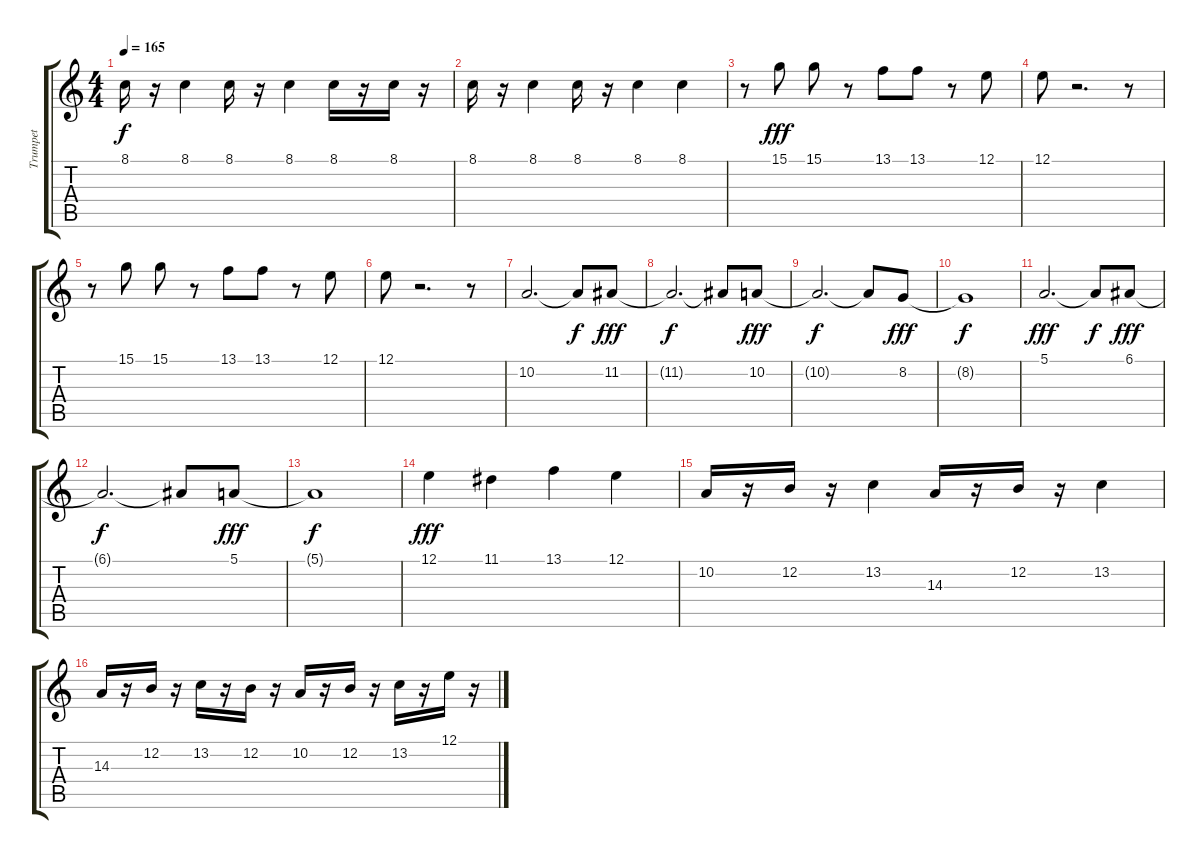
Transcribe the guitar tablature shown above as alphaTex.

\track ("Trumpet" "Trumpet") {instrument trumpet}
\staff {score tabs}
\tuning (E4 B3 G3 D3 A2 E2) {hide}
\ts (4 4)
\tempo 165
\clef g2
\ks c
8.1.16{dy f} r.16 8.1.4 8.1.16 r.16 8.1.4 8.1.16 r.16 8.1.16 r.16 |
8.1.16 r.16 8.1.4 8.1.16 r.16 8.1.4 8.1.4 |
r.8 15.1.8{dy fff volume 16} 15.1.8 r.8 13.1.8 13.1.8 r.8 12.1.8 |
12.1.8 r.2{d} r.8 |
r.8 15.1.8 15.1.8 r.8 13.1.8 13.1.8 r.8 12.1.8 |
12.1.8 r.2{d} r.8 |
10.2.2{d} 10.2{t}.8{dy f} 11.2.8{dy fff} |
11.2{t}.2{d dy f} 11.2{t}.8 10.2.8{dy fff} |
10.2{t}.2{d dy f} 10.2{t}.8 8.2.8{dy fff} |
8.2{t}.1{dy f} |
5.1.2{d dy fff} 5.1{t}.8{dy f} 6.1.8{dy fff} |
6.1{t}.2{d dy f} 6.1{t}.8 5.1.8{dy fff} |
5.1{t}.1{dy f} |
12.1.4{dy fff} 11.1.4 13.1.4 12.1.4 |
10.2.16 r.16 12.2.16 r.16 13.2.4 14.3.16 r.16 12.2.16 r.16 13.2.4 |
14.3.16 r.16 12.2.16 r.16 13.2.16 r.16 12.2.16 r.16 10.2.16 r.16 12.2.16 r.16 13.2.16 r.16 12.1.16 r.16
